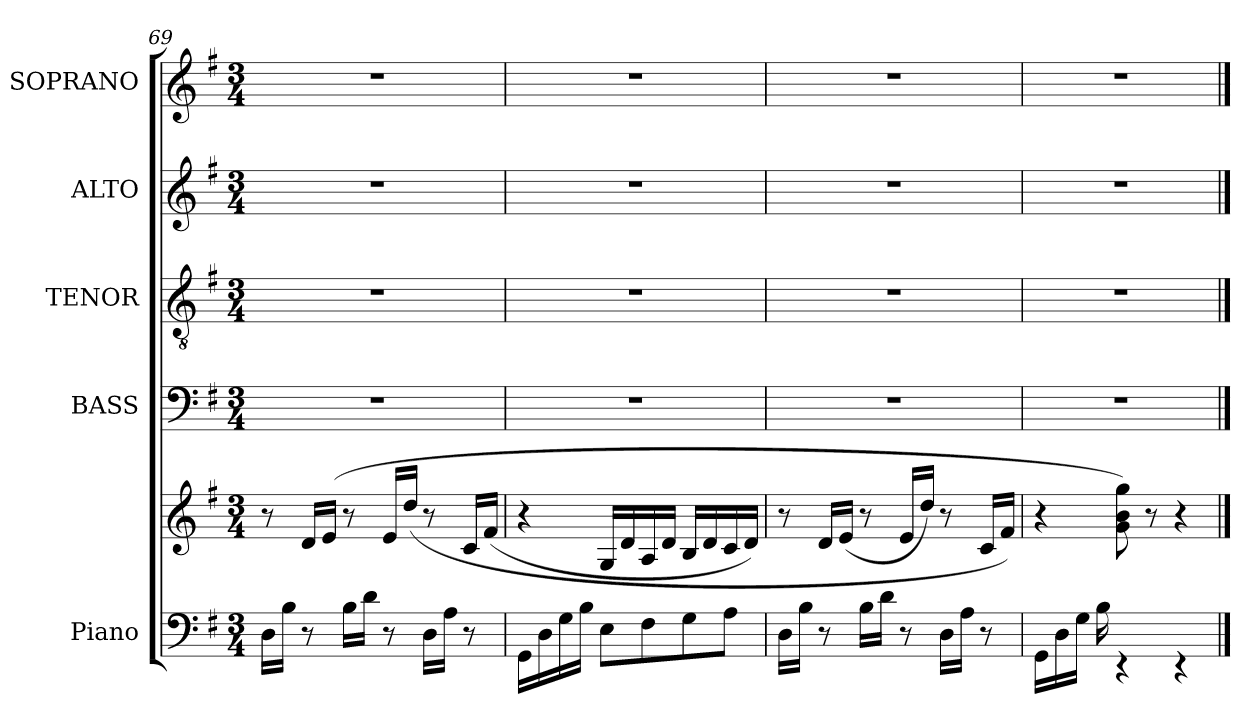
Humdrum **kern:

**kern	**kern	**kern	**kern	**kern	**kern
*part5	*part5	*part4	*part3	*part2	*part1
*staff6	*staff5	*staff4	*staff3	*staff2	*staff1
*I"Piano	*	*I"BASS	*I"TENOR	*I"ALTO	*I"SOPRANO
*	*	*I'B.	*I'T.	*I'A.	*I'S.
*clefF4	*clefG2	*clefF4	*clefGv2	*clefG2	*clefG2
*k[f#]	*k[f#]	*k[f#]	*k[f#]	*k[f#]	*k[f#]
*G:	*G:	*G:	*G:	*G:	*G:
*M3/4	*M3/4	*M3/4	*M3/4	*M3/4	*M3/4
=69	=69	=69	=69	=69	=69
!	!	!LO:N:vis=1	!LO:N:vis=1	!LO:N:vis=1	!LO:N:vis=1
(<16D\LL	8r	2.r	2.r	2.r	2.r
16B\JJ	.	.	.	.	.
8r	16d/LL	.	.	.	.
.	(16e/JJ	.	.	.	.
(>16B\LL	8r	.	.	.	.
16d\JJ	.	.	.	.	.
8r	16e/LL	.	.	.	.
.	(16dd/JJ	.	.	.	.
(>16D\LL	8r	.	.	.	.
16A\JJ	.	.	.	.	.
8r	16c/LL	.	.	.	.
.	(16f#/JJ	.	.	.	.
=70	=70	=70	=70	=70	=70
!	!	!LO:N:vis=1	!LO:N:vis=1	!LO:N:vis=1	!LO:N:vis=1
16GG\LL	4r	2.r	2.r	2.r	2.r
16D\	.	.	.	.	.
16G\	.	.	.	.	.
16B\JJ	.	.	.	.	.
8E\L	16G/LL	.	.	.	.
.	16d/	.	.	.	.
8F#\	16A/	.	.	.	.
.	16d/JJ	.	.	.	.
8G\	16B/LL	.	.	.	.
.	16d/	.	.	.	.
8A\J	16c/	.	.	.	.
.	16d/JJ)	.	.	.	.
=71	=71	=71	=71	=71	=71
!	!	!LO:N:vis=1	!LO:N:vis=1	!LO:N:vis=1	!LO:N:vis=1
(>16D\LL	8r	2.r	2.r	2.r	2.r
16B\JJ	.	.	.	.	.
8r	16d/LL	.	.	.	.
.	(16e/JJ	.	.	.	.
16B\LL	8r	.	.	.	.
16d\JJ	.	.	.	.	.
8r	16e/LL	.	.	.	.
.	16dd/JJ)	.	.	.	.
16D\LL	8r	.	.	.	.
16A\JJ	.	.	.	.	.
8r	16c/LL	.	.	.	.
.	16f#/JJ)	.	.	.	.
=72	=72	=72	=72	=72	=72
*^	*	*	*	*	*
!	!	!	!LO:N:vis=1	!LO:N:vis=1	!LO:N:vis=1	!LO:N:vis=1
16GG\LL	8.ryy	4r	2.r	2.r	2.r	2.r
16D\	.	.	.	.	.	.
16G\JJ	.	.	.	.	.	.
16ryy	16B\	.	.	.	.	.
2ryy	4rEE	8g\ 8b\ 8gg\)	.	.	.	.
.	.	8r	.	.	.	.
.	4rEE	4r	.	.	.	.
*v	*v	*	*	*	*	*
==	==	==	==	==	==
*-	*-	*-	*-	*-	*-
